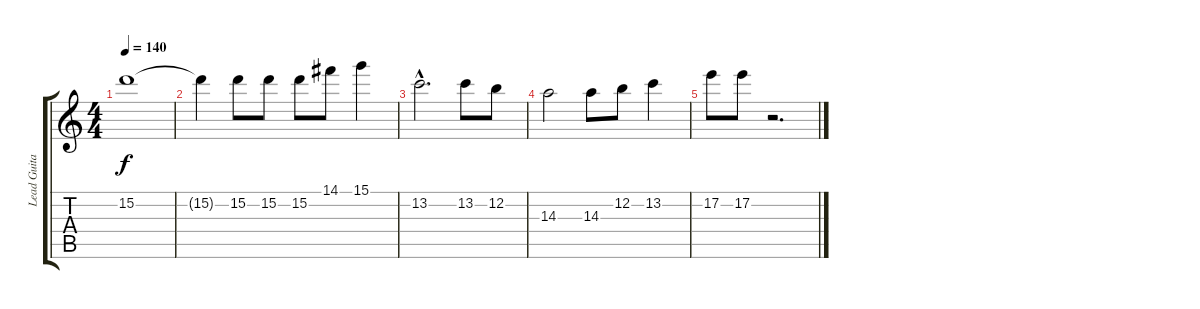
\track ("Lead Guitar" "Lead Guita") {instrument distortionguitar}
\staff {score tabs}
\tuning (E4 B3 G3 D3 A2 E2) {hide}
\ts (4 4)
\tempo 140
\clef g2
\ks c
15.2.1{dy f} |
15.2{t}.4 15.2.8 15.2.8 15.2.8 14.1.8 15.1.4 |
13.2{hac}.2{d} 13.2.8 12.2.8 |
14.3.2 14.3.8 12.2.8 13.2.4 |
17.2.8 17.2.8 r.2{d}
